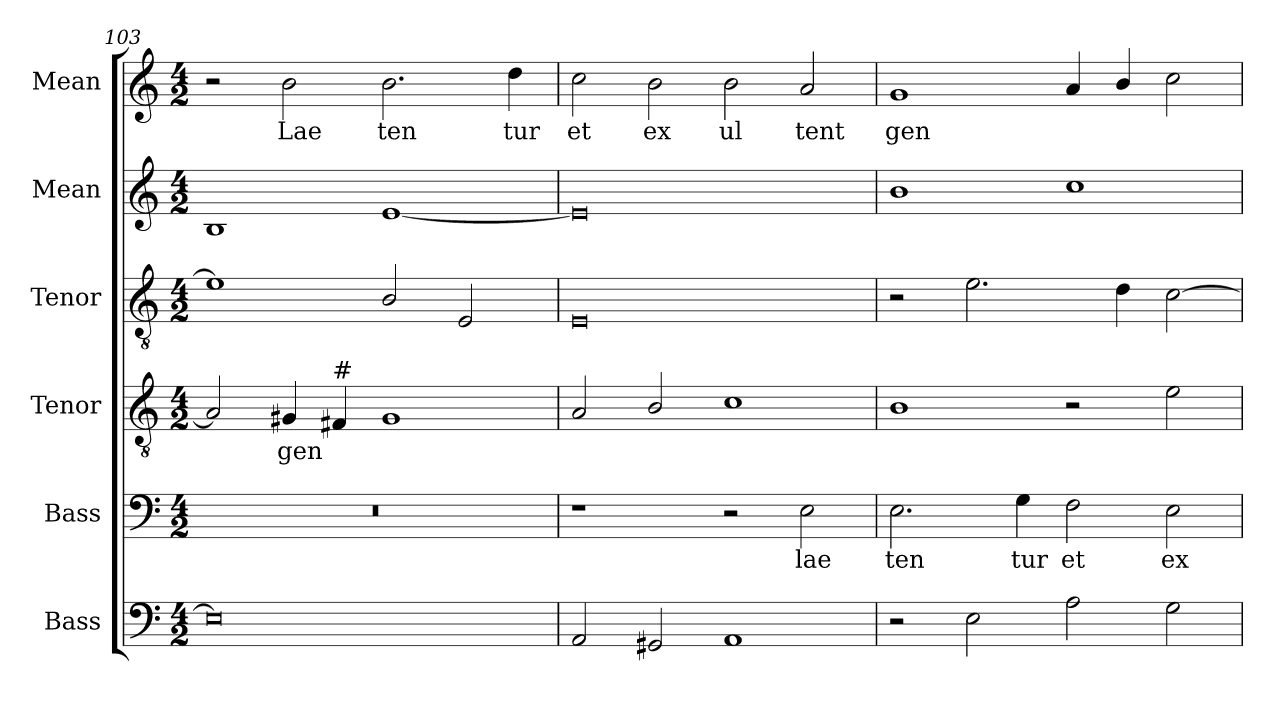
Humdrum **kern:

**kern	**kern	**text	**kern	**text	**kern	**kern	**kern	**text
*part6	*part5	*part5	*part4	*part4	*part3	*part2	*part1	*part1
*staff6	*staff5	*staff5	*staff4	*staff4	*staff3	*staff2	*staff1	*staff1
*I"Bass	*I"Bass	*	*I"Tenor	*	*I"Tenor	*I"Mean	*I"Mean	*
*I'B.	*I'B.	*	*I'T.	*	*I'T.	*I'M.	*I'M.	*
*clefF4	*clefF4	*	*clefGv2	*	*clefGv2	*clefG2	*clefG2	*
*	*	*	*ITrd7c12	*	*ITrd7c12	*	*	*
*k[]	*k[]	*	*k[]	*	*k[]	*k[]	*k[]	*
*a:	*a:	*	*a:	*	*a:	*a:	*a:	*
*M4/2	*M4/2	*	*M4/2	*	*M4/2	*M4/2	*M4/2	*
=103	=103	=103	=103	=103	=103	=103	=103	=103
!	!LO:N:vis=1	!	!	!	!	!	!	!
0Ei]	0r	.	2AAi/]	.	1Ei]	1Bi	2r	.
!	!	!	!	!LO:LY:b:color=#000000	!	!	!	!
!	!	!	!	!	!	!	!	!LO:LY:b:color=#000000
.	.	.	4GG#Xi/	gen	.	.	2bi\	Lae
!	!	!	!LO:TX:a:t=#	!	!	!	!	!
.	.	.	4FF#i/	.	.	.	.	.
!	!	!	!	!	!	!	!	!LO:LY:b:color=#000000
.	.	.	1GG#i	.	2BBi/	[<1ei	2.bi\	ten
.	.	.	.	.	2EEi/	.	.	.
!	!	!	!	!	!	!	!	!LO:LY:b:color=#000000
.	.	.	.	.	.	.	4ddi\	tur
!!LO:PB:g=z
=104	=104	=104	=104	=104	=104	=104	=104	=104
!	!	!	!	!	!	!	!	!LO:LY:b:color=#000000
2AAi/	1r	.	2AAi/	.	0EEi	0ei]	2cci\	et
!	!	!	!	!	!	!	!	!LO:LY:b:color=#000000
2GG#Xi/	.	.	2BBi/	.	.	.	2bi\	ex
!	!	!	!	!	!	!	!	!LO:LY:b:color=#000000
1AAi	2r	.	1Ci	.	.	.	2bi\	ul
!	!	!LO:LY:b:color=#000000	!	!	!	!	!	!
!	!	!	!	!	!	!	!	!LO:LY:b:color=#000000
.	2Ei\	lae	.	.	.	.	2ai/	tent
=105	=105	=105	=105	=105	=105	=105	=105	=105
!	!	!LO:LY:b:color=#000000	!	!	!	!	!	!
!	!	!	!	!	!	!	!	!LO:LY:b:color=#000000
2r	2.Ei\	ten	1BBi	.	2r	1bi	1gi	gen
2Ei\	.	.	.	.	2.Ei\	.	.	.
!	!	!LO:LY:b:color=#000000	!	!	!	!	!	!
.	4Gi\	tur	.	.	.	.	.	.
!	!	!LO:LY:b:color=#000000	!	!	!	!	!	!
2Ai\	2Fi\	et	2r	.	.	1cci	4ai/	.
.	.	.	.	.	4Di\	.	4bi/	.
!	!	!LO:LY:b:color=#000000	!	!	!	!	!	!
2Gi\	2Ei\	ex	2Ei\	.	[>2Ci\	.	2cci\	.
=	=	=	=	=	=	=	=	=
*-	*-	*-	*-	*-	*-	*-	*-	*-
